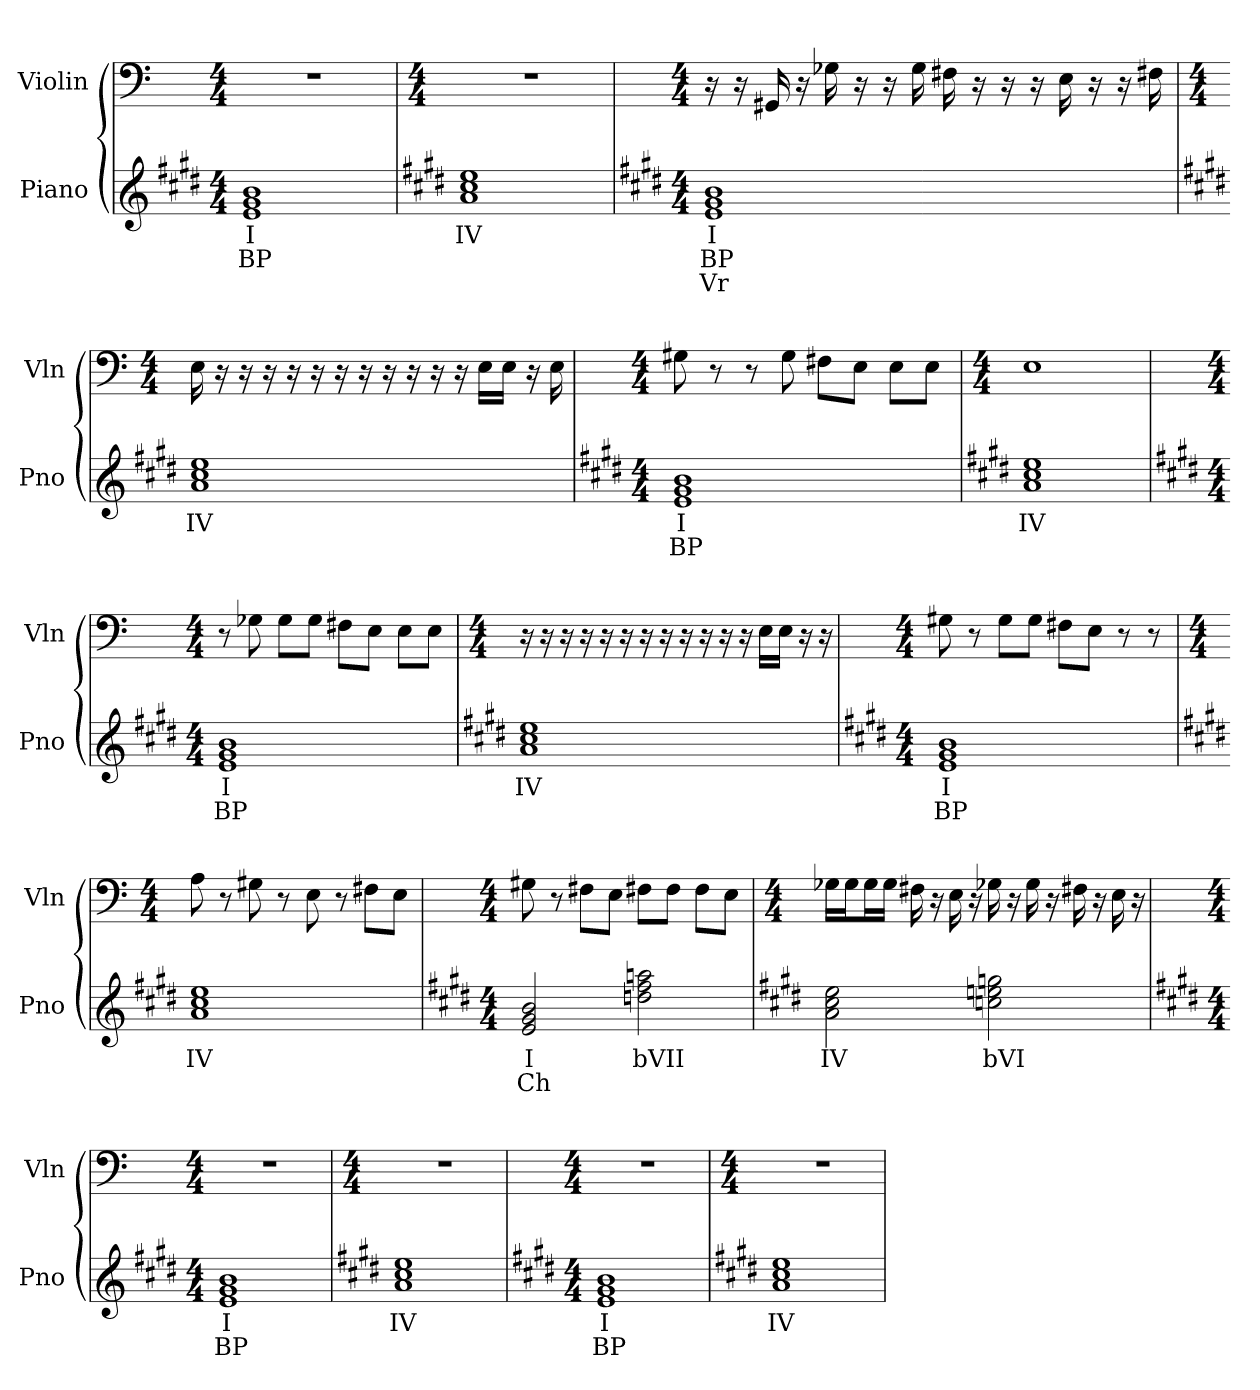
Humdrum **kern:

**kern	**text	**text	**text	**kern
*part2	*part2	*part2	*part2	*part1
*staff2	*staff2	*staff2	*staff2	*staff1
*I"Piano	*	*	*	*I"Violin
*I'Pno	*	*	*	*I'Vln
*k[f#c#g#d#]	*	*	*	*
*E:	*	*	*	*
*M4/4	*	*	*	*M4/4
=	=	=	=	=
1e 1g# 1b	I	BP	.	1r
=	=	=	=	=
*k[f#c#g#d#]	*	*	*	*
*E:	*	*	*	*
*	*	*	*	*M4/4
1a 1cc# 1ee	IV	.	.	1r
=	=	=	=	=
*k[f#c#g#d#]	*	*	*	*
*E:	*	*	*	*
*M4/4	*	*	*	*M4/4
1e 1g# 1b	I	BP	Vr	16r
.	.	.	.	16r
.	.	.	.	16GG#X
.	.	.	.	16r
.	.	.	.	16G-X
.	.	.	.	16r
.	.	.	.	16r
.	.	.	.	16G-
.	.	.	.	16F#X
.	.	.	.	16r
.	.	.	.	16r
.	.	.	.	16r
.	.	.	.	16E
.	.	.	.	16r
.	.	.	.	16r
.	.	.	.	16F#X
=	=	=	=	=
*k[f#c#g#d#]	*	*	*	*
*E:	*	*	*	*
*	*	*	*	*M4/4
1a 1cc# 1ee	IV	.	.	16E
.	.	.	.	16r
.	.	.	.	16r
.	.	.	.	16r
.	.	.	.	16r
.	.	.	.	16r
.	.	.	.	16r
.	.	.	.	16r
.	.	.	.	16r
.	.	.	.	16r
.	.	.	.	16r
.	.	.	.	16r
.	.	.	.	16ELL
.	.	.	.	16EJJ
.	.	.	.	16r
.	.	.	.	16E
=	=	=	=	=
*k[f#c#g#d#]	*	*	*	*
*E:	*	*	*	*
*M4/4	*	*	*	*M4/4
1e 1g# 1b	I	BP	.	8G#X
.	.	.	.	8r
.	.	.	.	8r
.	.	.	.	8G#
.	.	.	.	8F#XL
.	.	.	.	8EJ
.	.	.	.	8EL
.	.	.	.	8EJ
=	=	=	=	=
*k[f#c#g#d#]	*	*	*	*
*E:	*	*	*	*
*	*	*	*	*M4/4
1a 1cc# 1ee	IV	.	.	1E
=	=	=	=	=
*k[f#c#g#d#]	*	*	*	*
*E:	*	*	*	*
*M4/4	*	*	*	*M4/4
1e 1g# 1b	I	BP	.	8r
.	.	.	.	8G-X
.	.	.	.	8G-L
.	.	.	.	8G-J
.	.	.	.	8F#XL
.	.	.	.	8EJ
.	.	.	.	8EL
.	.	.	.	8EJ
=	=	=	=	=
*k[f#c#g#d#]	*	*	*	*
*E:	*	*	*	*
*	*	*	*	*M4/4
1a 1cc# 1ee	IV	.	.	16r
.	.	.	.	16r
.	.	.	.	16r
.	.	.	.	16r
.	.	.	.	16r
.	.	.	.	16r
.	.	.	.	16r
.	.	.	.	16r
.	.	.	.	16r
.	.	.	.	16r
.	.	.	.	16r
.	.	.	.	16r
.	.	.	.	16ELL
.	.	.	.	16EJJ
.	.	.	.	16r
.	.	.	.	16r
=	=	=	=	=
*k[f#c#g#d#]	*	*	*	*
*E:	*	*	*	*
*M4/4	*	*	*	*M4/4
1e 1g# 1b	I	BP	.	8G#X
.	.	.	.	8r
.	.	.	.	8G#L
.	.	.	.	8G#J
.	.	.	.	8F#XL
.	.	.	.	8EJ
.	.	.	.	8r
.	.	.	.	8r
=	=	=	=	=
*k[f#c#g#d#]	*	*	*	*
*E:	*	*	*	*
*	*	*	*	*M4/4
1a 1cc# 1ee	IV	.	.	8A
.	.	.	.	8r
.	.	.	.	8G#X
.	.	.	.	8r
.	.	.	.	8E
.	.	.	.	8r
.	.	.	.	8F#XL
.	.	.	.	8EJ
=	=	=	=	=
*k[f#c#g#d#]	*	*	*	*
*E:	*	*	*	*
*M4/4	*	*	*	*M4/4
2e 2g# 2b	I	Ch	.	8G#X
.	.	.	.	8r
.	.	.	.	8F#XL
.	.	.	.	8EJ
2ddn 2ff# 2aan	bVII	.	.	8F#XL
.	.	.	.	8F#J
.	.	.	.	8F#L
.	.	.	.	8EJ
=	=	=	=	=
*k[f#c#g#d#]	*	*	*	*
*E:	*	*	*	*
*	*	*	*	*M4/4
2a 2cc# 2ee	IV	.	.	16G-XLL
.	.	.	.	16G-J
.	.	.	.	16G-L
.	.	.	.	16G-JJ
.	.	.	.	16F#X
.	.	.	.	16r
.	.	.	.	16E
.	.	.	.	16r
2ccn 2een 2ggn	bVI	.	.	16G-X
.	.	.	.	16r
.	.	.	.	16G-
.	.	.	.	16r
.	.	.	.	16F#X
.	.	.	.	16r
.	.	.	.	16E
.	.	.	.	16r
=	=	=	=	=
*k[f#c#g#d#]	*	*	*	*
*E:	*	*	*	*
*M4/4	*	*	*	*M4/4
1e 1g# 1b	I	BP	.	1r
=	=	=	=	=
*k[f#c#g#d#]	*	*	*	*
*E:	*	*	*	*
*	*	*	*	*M4/4
1a 1cc# 1ee	IV	.	.	1r
=	=	=	=	=
*k[f#c#g#d#]	*	*	*	*
*E:	*	*	*	*
*M4/4	*	*	*	*M4/4
1e 1g# 1b	I	BP	.	1r
=	=	=	=	=
*k[f#c#g#d#]	*	*	*	*
*E:	*	*	*	*
*	*	*	*	*M4/4
1a 1cc# 1ee	IV	.	.	1r
=	=	=	=	=
*-	*-	*-	*-	*-
